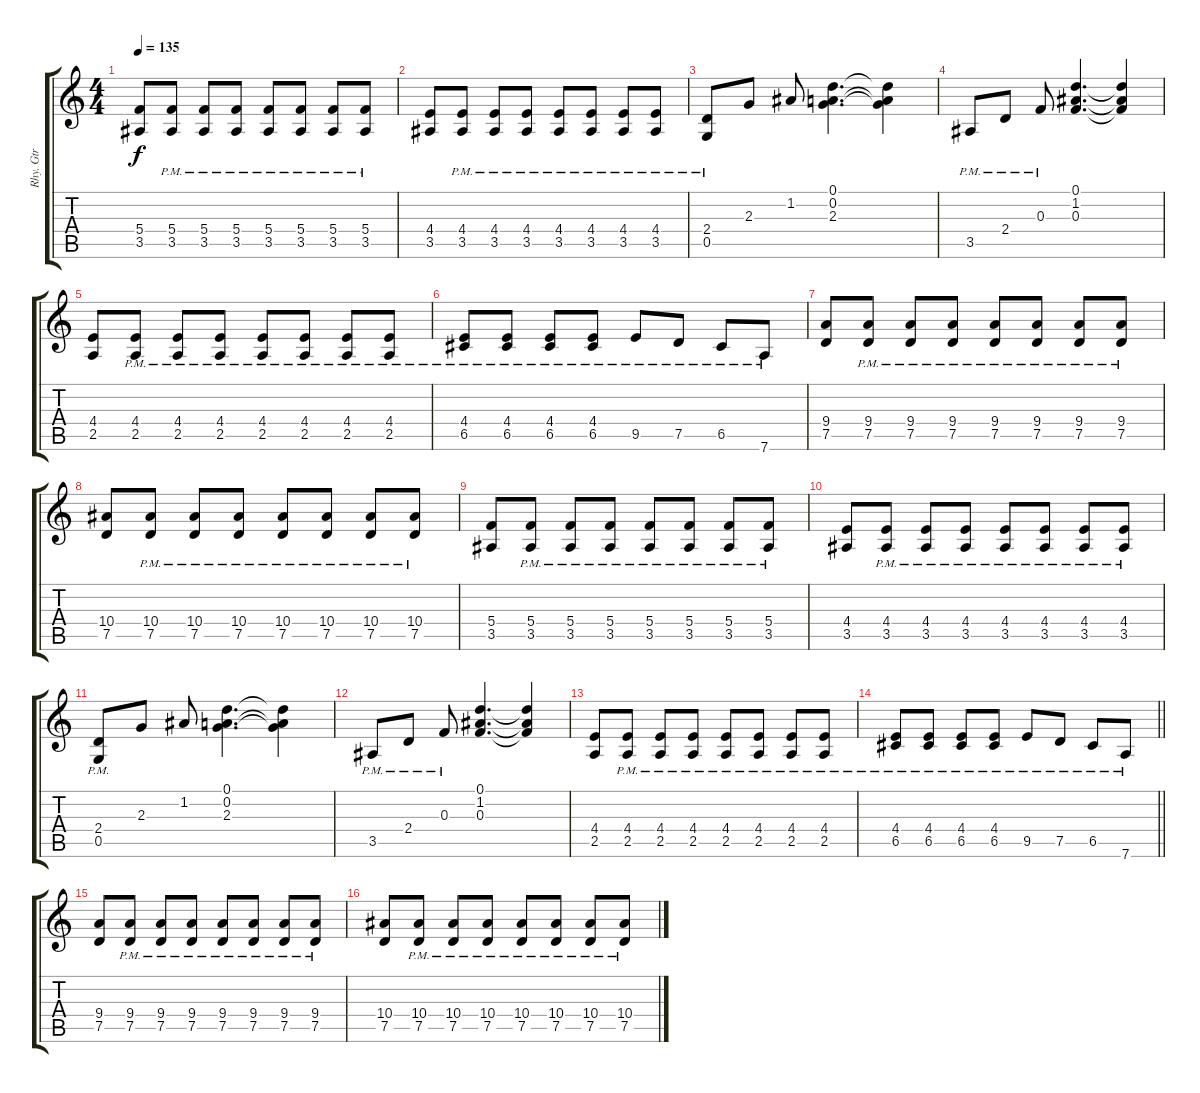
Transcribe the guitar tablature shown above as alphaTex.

\track ("Rhy. Gtr" "Rhy. Gtr") {instrument distortionguitar}
\staff {score tabs}
\tuning (D4 A3 F3 C3 G2 D2) {hide}
\ts (4 4)
\tempo 135
\clef g2
\ks c
(5.4 3.5).8{dy f} (5.4{pm} 3.5{pm}).8 (5.4{pm} 3.5{pm}).8 (5.4{pm} 3.5{pm}).8 (5.4{pm} 3.5{pm}).8 (5.4{pm} 3.5{pm}).8 (5.4{pm} 3.5{pm}).8 (5.4{pm} 3.5{pm}).8 |
(4.4 3.5).8 (4.4{pm} 3.5{pm}).8 (4.4{pm} 3.5{pm}).8 (4.4{pm} 3.5{pm}).8 (4.4{pm} 3.5{pm}).8 (4.4{pm} 3.5{pm}).8 (4.4{pm} 3.5{pm}).8 (4.4{pm} 3.5{pm}).8 |
(2.4{pm} 0.5{pm}).8 2.3.8 1.2.8 (0.1 0.2 2.3).4{d} (0.1{t} 0.2{t} 2.3{t}).4 |
3.5{pm}.8 2.4{pm}.8 0.3{pm}.8 (0.1 1.2 0.3).4{d} (0.1{t} 1.2{t} 0.3{t}).4 |
(4.4 2.5).8 (4.4{pm} 2.5{pm}).8 (4.4{pm} 2.5{pm}).8 (4.4{pm} 2.5{pm}).8 (4.4{pm} 2.5{pm}).8 (4.4{pm} 2.5{pm}).8 (4.4{pm} 2.5{pm}).8 (4.4{pm} 2.5{pm}).8 |
(4.4{pm} 6.5{pm}).8 (4.4{pm} 6.5{pm}).8 (4.4{pm} 6.5{pm}).8 (4.4{pm} 6.5{pm}).8 9.5{pm}.8 7.5{pm}.8 6.5{pm}.8 7.6{pm}.8 |
(9.4 7.5).8 (9.4{pm} 7.5{pm}).8 (9.4{pm} 7.5{pm}).8 (9.4{pm} 7.5{pm}).8 (9.4{pm} 7.5{pm}).8 (9.4{pm} 7.5{pm}).8 (9.4{pm} 7.5{pm}).8 (9.4{pm} 7.5{pm}).8 |
(10.4 7.5).8 (10.4{pm} 7.5{pm}).8 (10.4{pm} 7.5{pm}).8 (10.4{pm} 7.5{pm}).8 (10.4{pm} 7.5{pm}).8 (10.4{pm} 7.5{pm}).8 (10.4{pm} 7.5{pm}).8 (10.4{pm} 7.5{pm}).8 |
(5.4 3.5).8 (5.4{pm} 3.5{pm}).8 (5.4{pm} 3.5{pm}).8 (5.4{pm} 3.5{pm}).8 (5.4{pm} 3.5{pm}).8 (5.4{pm} 3.5{pm}).8 (5.4{pm} 3.5{pm}).8 (5.4{pm} 3.5{pm}).8 |
(4.4 3.5).8 (4.4{pm} 3.5{pm}).8 (4.4{pm} 3.5{pm}).8 (4.4{pm} 3.5{pm}).8 (4.4{pm} 3.5{pm}).8 (4.4{pm} 3.5{pm}).8 (4.4{pm} 3.5{pm}).8 (4.4{pm} 3.5{pm}).8 |
(2.4{pm} 0.5{pm}).8 2.3.8 1.2.8 (0.1 0.2 2.3).4{d} (0.1{t} 0.2{t} 2.3{t}).4 |
3.5{pm}.8 2.4{pm}.8 0.3{pm}.8 (0.1 1.2 0.3).4{d} (0.1{t} 1.2{t} 0.3{t}).4 |
(4.4 2.5).8 (4.4{pm} 2.5{pm}).8 (4.4{pm} 2.5{pm}).8 (4.4{pm} 2.5{pm}).8 (4.4{pm} 2.5{pm}).8 (4.4{pm} 2.5{pm}).8 (4.4{pm} 2.5{pm}).8 (4.4{pm} 2.5{pm}).8 |
\barLineRight lightlight
(4.4{pm} 6.5{pm}).8 (4.4{pm} 6.5{pm}).8 (4.4{pm} 6.5{pm}).8 (4.4{pm} 6.5{pm}).8 9.5{pm}.8 7.5{pm}.8 6.5{pm}.8 7.6{pm}.8 |
(9.4 7.5).8 (9.4{pm} 7.5{pm}).8 (9.4{pm} 7.5{pm}).8 (9.4{pm} 7.5{pm}).8 (9.4{pm} 7.5{pm}).8 (9.4{pm} 7.5{pm}).8 (9.4{pm} 7.5{pm}).8 (9.4{pm} 7.5{pm}).8 |
(10.4 7.5).8 (10.4{pm} 7.5{pm}).8 (10.4{pm} 7.5{pm}).8 (10.4{pm} 7.5{pm}).8 (10.4{pm} 7.5{pm}).8 (10.4{pm} 7.5{pm}).8 (10.4{pm} 7.5{pm}).8 (10.4{pm} 7.5{pm}).8
